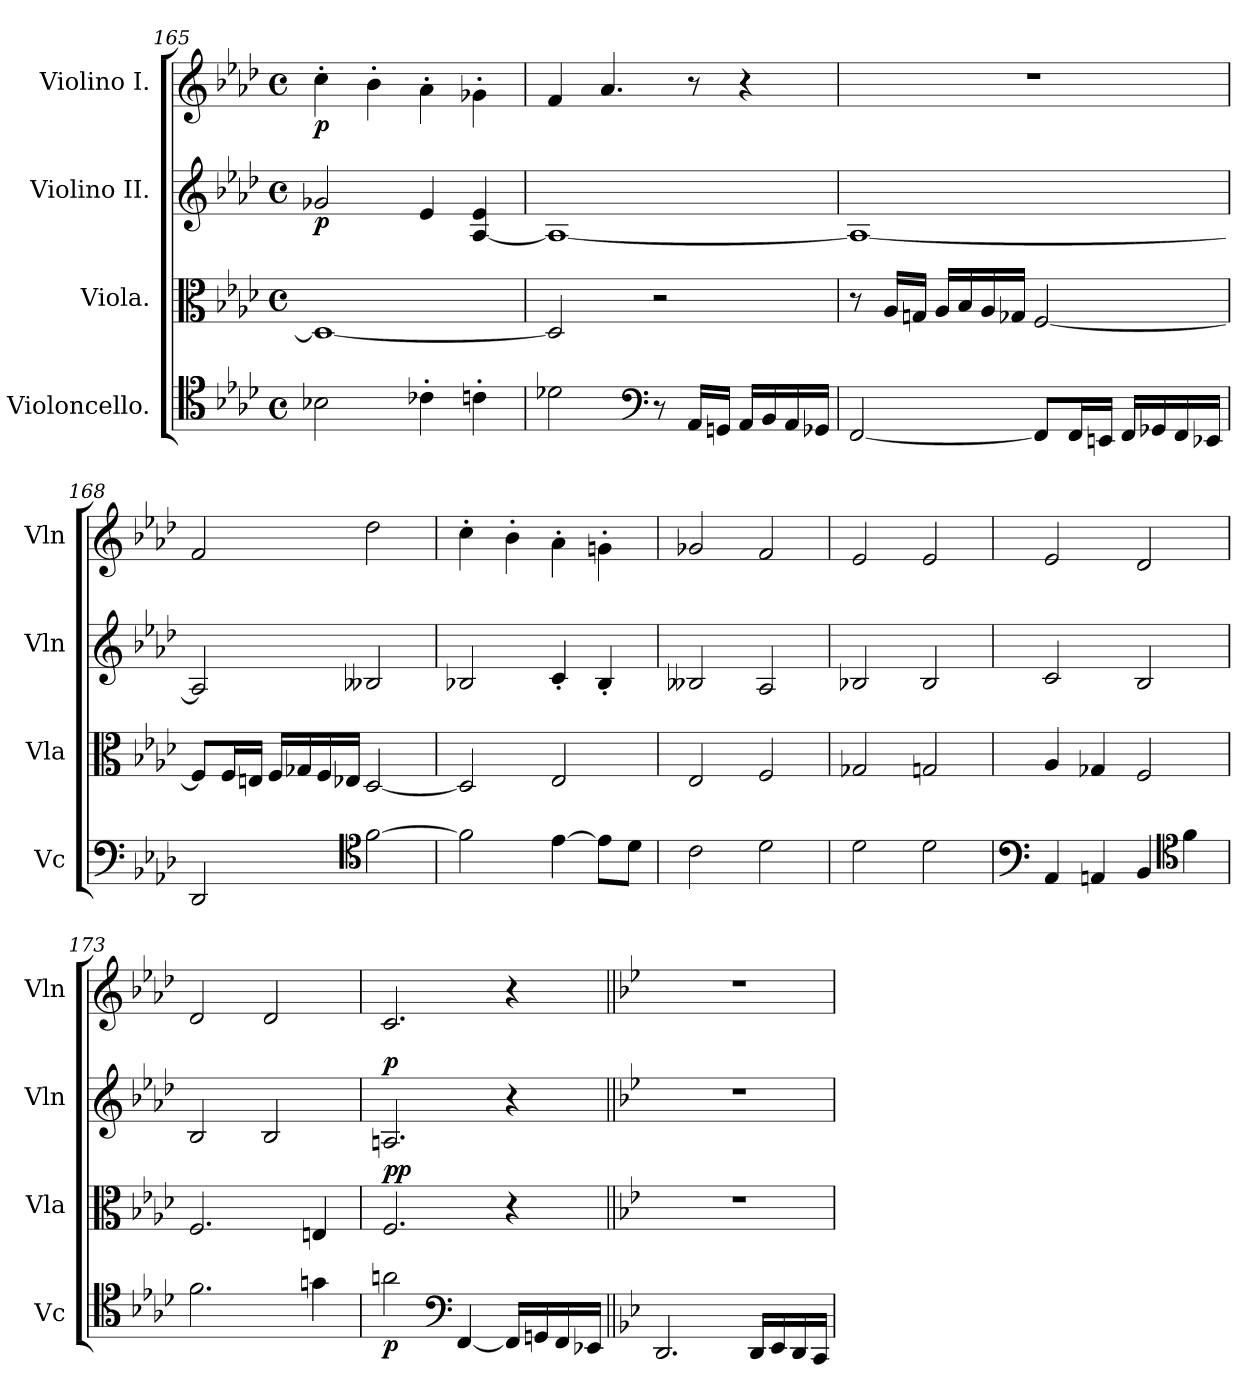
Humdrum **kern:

**kern	**dynam	**kern	**dynam	**kern	**dynam	**kern	**dynam
*part4	*part4	*part3	*part3	*part2	*part2	*part1	*part1
*staff4	*staff4	*staff3	*staff3	*staff2	*staff2	*staff1	*staff1
*I"Violoncello.	*	*I"Viola.	*	*I"Violino II.	*	*I"Violino I.	*
*I'Vc	*	*I'Vla	*	*I'Vln	*	*I'Vln	*
*clefC4	*	*clefC3	*	*clefG2	*	*clefG2	*
*k[b-e-a-d-]	*	*k[b-e-a-d-]	*	*k[b-e-a-d-]	*	*k[b-e-a-d-]	*
*A-:	*	*A-:	*	*A-:	*	*A-:	*
*M4/4	*	*M4/4	*	*M4/4	*	*M4/4	*
*met(c)	*	*met(c)	*	*met(c)	*	*met(c)	*
=165	=165	=165	=165	=165	=165	=165	=165
!	!	!	!	!	!LO:DY:b	!	!LO:DY:b
2B-X\	.	1D-_	.	2g-X/	p	4cc'\	p
.	.	.	.	.	.	4b-'\	.
4c-X'\	.	.	.	4e-/	.	4a-'\	.
4cn'\	.	.	.	[4A-/ 4e-/	.	4g-X'\	.
=166	=166	=166	=166	=166	=166	=166	=166
2d-X\	.	2D-/]	.	1A-_	.	4f/	.
.	.	.	.	.	.	4.a-/	.
*clefF4	*	*	*	*	*	*	*
8r	.	2r	.	.	.	.	.
16AA-/LL	.	.	.	.	.	8r	.
16GGn/JJ	.	.	.	.	.	.	.
16AA-/LL	.	.	.	.	.	4r	.
16BB-/	.	.	.	.	.	.	.
16AA-/	.	.	.	.	.	.	.
16GG-X/JJ	.	.	.	.	.	.	.
!!LO:LB:g=z
=167	=167	=167	=167	=167	=167	=167	=167
[2FF/	.	8r	.	1A-_	.	1r	.
.	.	16A-/LL	.	.	.	.	.
.	.	16Gn/JJ	.	.	.	.	.
.	.	16A-/LL	.	.	.	.	.
.	.	16B-/	.	.	.	.	.
.	.	16A-/	.	.	.	.	.
.	.	16G-X/JJ	.	.	.	.	.
8FF/L]	.	[2F/	.	.	.	.	.
16FF/L	.	.	.	.	.	.	.
16EEn/JJ	.	.	.	.	.	.	.
16FF/LL	.	.	.	.	.	.	.
16GG-X/	.	.	.	.	.	.	.
16FF/	.	.	.	.	.	.	.
16EE-X/JJ	.	.	.	.	.	.	.
!!LO:PB:g=z
=168	=168	=168	=168	=168	=168	=168	=168
2DD-/	.	8F/L]	.	2A-/]	.	2f/	.
.	.	16F/L	.	.	.	.	.
.	.	16En/JJ	.	.	.	.	.
.	.	16F/LL	.	.	.	.	.
.	.	16G-X/	.	.	.	.	.
.	.	16F/	.	.	.	.	.
.	.	16E-X/JJ	.	.	.	.	.
*clefC4	*	*	*	*	*	*	*
[2f\	.	[2D-/	.	2B--X/	.	2dd-\	.
=169	=169	=169	=169	=169	=169	=169	=169
2f\]	.	2D-/]	.	2B-X/	.	4cc'\	.
.	.	.	.	.	.	4b-'\	.
[4e-\	.	2E-/	.	4c'/	.	4a-'\	.
8e-\L]	.	.	.	4B-'/	.	4gn'\	.
8d-\J	.	.	.	.	.	.	.
=170	=170	=170	=170	=170	=170	=170	=170
2c\	.	2E-/	.	2B--X/	.	2g-X/	.
2d-\	.	2F/	.	2A-/	.	2f/	.
=171	=171	=171	=171	=171	=171	=171	=171
2d-\	.	2G-X/	.	2B-X/	.	2e-/	.
2d-\	.	2Gn/	.	2B-/	.	2e-/	.
=172	=172	=172	=172	=172	=172	=172	=172
*clefF4	*	*	*	*	*	*	*
4AA-/	.	4A-/	.	2c/	.	2e-/	.
4AAn/	.	4G-X/	.	.	.	.	.
4BB-/	.	2F/	.	2B-/	.	2d-/	.
*clefC4	*	*	*	*	*	*	*
4f\	.	.	.	.	.	.	.
!!LO:LB:g=z
=173	=173	=173	=173	=173	=173	=173	=173
2.f\	.	2.F/	.	2B-/	.	2d-/	.
.	.	.	.	2B-/	.	2d-/	.
4gn\	.	4En/	.	.	.	.	.
=174	=174	=174	=174	=174	=174	=174	=174
!	!LO:DY:b	!	!LO:DY:a	!	!	!	!
!	!	!	!LO:DY:n=1:b	!	!LO:DY:a	!	!
2an\	p	2.F/	p p	2.An/	p	2.c/	.
*clefF4	*	*	*	*	*	*	*
[4FF/	.	.	.	.	.	.	.
16FF/LL]	.	4r	.	4r	.	4r	.
16GGn/	.	.	.	.	.	.	.
16FF/	.	.	.	.	.	.	.
16EE-X/JJ	.	.	.	.	.	.	.
!!LO:PB:g=z
=175||	=175||	=175||	=175||	=175||	=175||	=175||	=175||
*k[b-e-]	*	*k[b-e-]	*	*k[b-e-]	*	*k[b-e-]	*
*B-:	*	*B-:	*	*B-:	*	*B-:	*
2.DD/	.	1r	.	1r	.	1r	.
16DD/LL	.	.	.	.	.	.	.
16EE-/	.	.	.	.	.	.	.
16DD/	.	.	.	.	.	.	.
16CC/JJ	.	.	.	.	.	.	.
=	=	=	=	=	=	=	=
*-	*-	*-	*-	*-	*-	*-	*-
